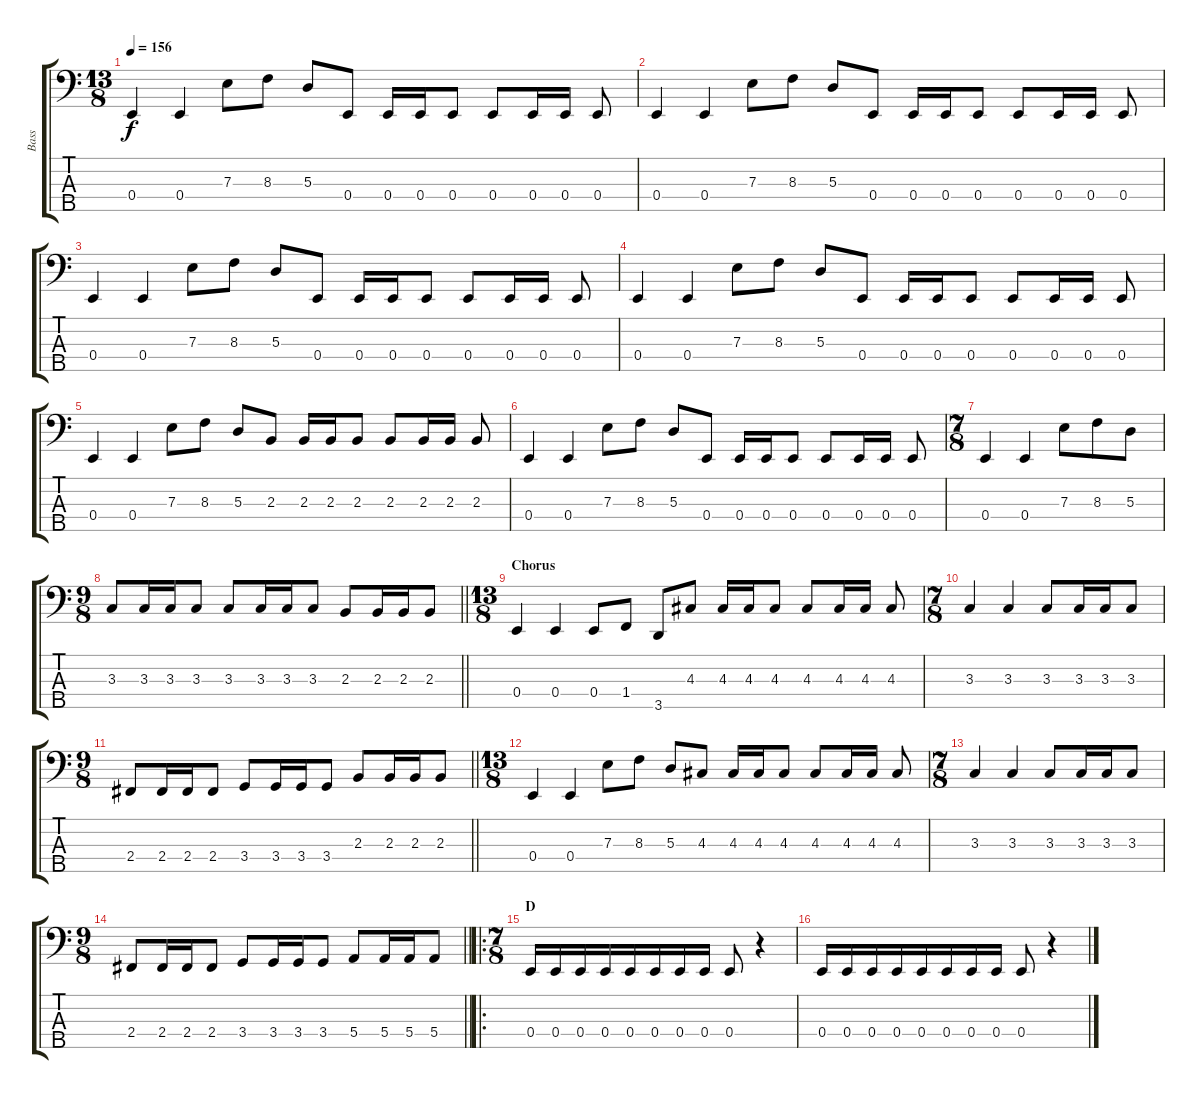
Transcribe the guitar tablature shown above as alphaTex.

\track ("Bass" "Bass") {instrument electricbasspick}
\staff {score tabs}
\tuning (G2 D2 A1 E1 B0) {hide}
\ts (13 8)
\tempo 156
\clef f4
\ks c
0.4.4{dy f} 0.4.4 7.3.8 8.3.8 5.3.8 0.4.8 0.4.16 0.4.16 0.4.8 0.4.8 0.4.16 0.4.16 0.4.8 |
0.4.4 0.4.4 7.3.8 8.3.8 5.3.8 0.4.8 0.4.16 0.4.16 0.4.8 0.4.8 0.4.16 0.4.16 0.4.8 |
0.4.4 0.4.4 7.3.8 8.3.8 5.3.8 0.4.8 0.4.16 0.4.16 0.4.8 0.4.8 0.4.16 0.4.16 0.4.8 |
0.4.4 0.4.4 7.3.8 8.3.8 5.3.8 0.4.8 0.4.16 0.4.16 0.4.8 0.4.8 0.4.16 0.4.16 0.4.8 |
0.4.4 0.4.4 7.3.8 8.3.8 5.3.8 2.3.8 2.3.16 2.3.16 2.3.8 2.3.8 2.3.16 2.3.16 2.3.8 |
0.4.4 0.4.4 7.3.8 8.3.8 5.3.8 0.4.8 0.4.16 0.4.16 0.4.8 0.4.8 0.4.16 0.4.16 0.4.8 |
\ts (7 8)
0.4.4 0.4.4 7.3.8 8.3.8 5.3.8 |
\ts (9 8)
\barLineRight lightlight
3.3.8 3.3.16 3.3.16 3.3.8 3.3.8 3.3.16 3.3.16 3.3.8 2.3.8 2.3.16 2.3.16 2.3.8 |
\ts (13 8)
\section ("" "Chorus")
0.4.4 0.4.4 0.4.8 1.4.8 3.5.8 4.3.8 4.3.16 4.3.16 4.3.8 4.3.8 4.3.16 4.3.16 4.3.8 |
\ts (7 8)
3.3.4 3.3.4 3.3.8 3.3.16 3.3.16 3.3.8 |
\ts (9 8)
\barLineRight lightlight
2.4.8 2.4.16 2.4.16 2.4.8 3.4.8 3.4.16 3.4.16 3.4.8 2.3.8 2.3.16 2.3.16 2.3.8 |
\ts (13 8)
0.4.4 0.4.4 7.3.8 8.3.8 5.3.8 4.3.8 4.3.16 4.3.16 4.3.8 4.3.8 4.3.16 4.3.16 4.3.8 |
\ts (7 8)
3.3.4 3.3.4 3.3.8 3.3.16 3.3.16 3.3.8 |
\ts (9 8)
\barLineRight lightlight
2.4.8 2.4.16 2.4.16 2.4.8 3.4.8 3.4.16 3.4.16 3.4.8 5.4.8 5.4.16 5.4.16 5.4.8 |
\ro
\ts (7 8)
\section ("" "D")
0.4.16 0.4.16 0.4.16 0.4.16 0.4.16 0.4.16 0.4.16 0.4.16 0.4.8 r.4 |
0.4.16 0.4.16 0.4.16 0.4.16 0.4.16 0.4.16 0.4.16 0.4.16 0.4.8 r.4
